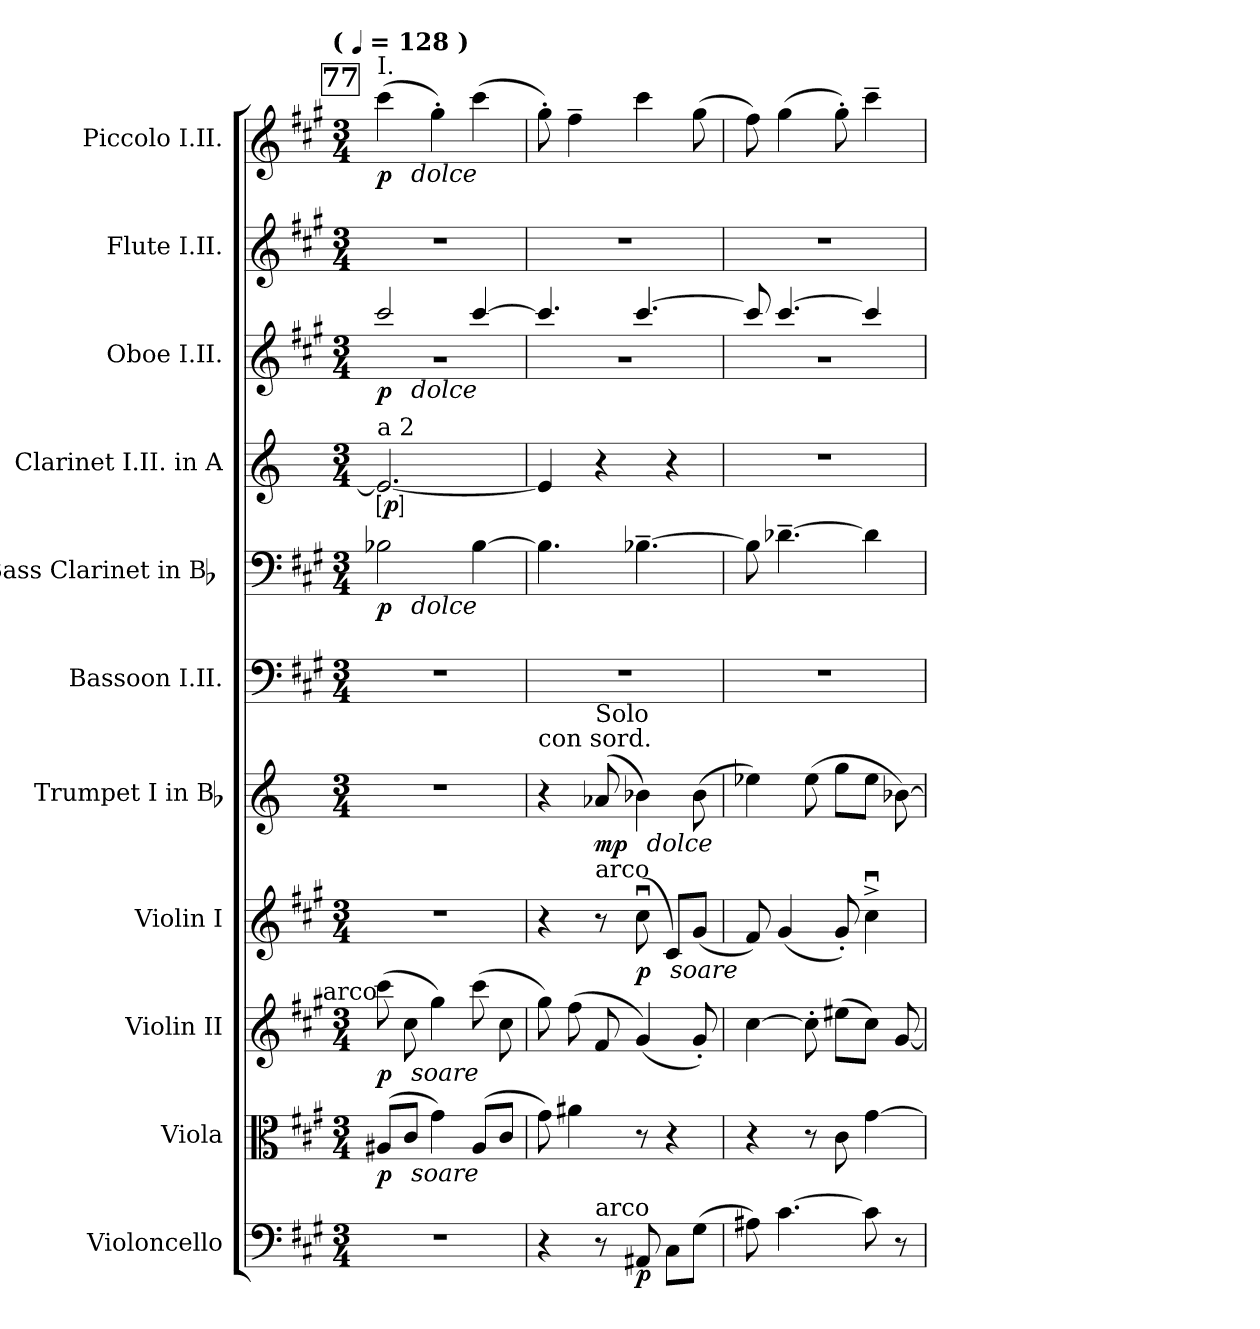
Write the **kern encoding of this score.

**kern	**dynam	**kern	**dynam	**kern	**dynam	**kern	**dynam	**kern	**dynam	**kern	**kern	**dynam	**kern	**dynam	**kern	**dynam	**kern	**kern	**dynam
*part11	*part11	*part10	*part10	*part9	*part9	*part8	*part8	*part7	*part7	*part6	*part5	*part5	*part4	*part4	*part3	*part3	*part2	*part1	*part1
*staff11	*staff11	*staff10	*staff10	*staff9	*staff9	*staff8	*staff8	*staff7	*staff7	*staff6	*staff5	*staff5	*staff4	*staff4	*staff3	*staff3	*staff2	*staff1	*staff1
*I"Violoncello	*	*I"Viola	*	*I"Violin II	*	*I"Violin I	*	*I"Trumpet I in Bb	*	*I"Bassoon I.II.	*I"Bass Clarinet in Bb [C]	*	*I"Clarinet I.II. in A	*	*I"Oboe I.II.	*	*I"Flute I.II.	*I"Piccolo I.II.	*
*I'Vc.	*	*I'Vla.	*	*I'Vln. II	*	*I'Vln. I	*	*I'Tpt.	*	*I'Bsn.	*I'B. Cl.	*	*I'Cl.	*	*I'Ob.	*	*I'Fl.	*I'Picc.	*
*clefF4	*	*clefC3	*	*clefG2	*	*clefG2	*	*clefG2	*	*clefF4	*clefF4	*	*clefG2	*	*clefG2	*	*clefG2	*clefG2	*
*	*	*	*	*	*	*	*	*ITrd1c2	*	*	*	*	*ITrd2c3	*	*	*	*	*ITrd-7c-12	*
*k[f#c#g#]	*	*k[f#c#g#]	*	*k[f#c#g#]	*	*k[f#c#g#]	*	*k[b-e-]	*	*k[f#c#g#]	*k[f#c#g#]	*	*k[f#c#g#]	*	*k[f#c#g#]	*	*k[f#c#g#]	*k[f#c#g#]	*
*A:	*	*A:	*	*A:	*	*A:	*	*B-:	*	*A:	*A:	*	*A:	*	*A:	*	*A:	*A:	*
!!LO:TX:omd:t=( [quarter] = 128 )
*M3/4	*	*M3/4	*	*M3/4	*	*M3/4	*	*M3/4	*	*M3/4	*M3/4	*	*M3/4	*	*M3/4	*	*M3/4	*M3/4	*
*MM128	*	*MM128	*	*MM128	*	*MM128	*	*MM128	*	*MM128	*MM128	*	*MM128	*	*MM128	*	*MM128	*MM128	*
!!LO:REH:place=s1:t=77
=1	=1	=1	=1	=1	=1	=1	=1	=1	=1	=1	=1	=1	=1	=1	=1	=1	=1	=1	=1
*	*	*	*	*	*	*	*	*	*	*	*	*	*	*	*^	*	*	*	*
!	!	!	!	!	!	!	!	!	!	!	!	!	!	!	!	!	!	!	!LO:TX:a:t=I.	!
!	!	!	!	!	!	!	!	!	!	!	!	!	!LO:TX:a:t=a 2	!	!	!	!	!	!	!
!	!	!	!	!LO:TX:a:rj:t=arco	!	!	!	!	!	!	!	!	!	!	!	!	!	!	!	!
!	!	!	!LO:DY:t=%s soare	!	!LO:DY:t=%s soare	!	!	!	!	!	!	!LO:DY:t=%s dolce	!	!LO:DY:ed=brack	!	!	!LO:DY:t=%s dolce	!	!	!LO:DY:t=%s dolce
4%3r	.	(8A#X/L	p	(8ccc#	p	4%3r	.	4%3r	.	4%3r	2B-X	p	2.c#_	p	2ccc#	4%3r	p	4%3r	(4cccc#	p
.	.	8c#/J	.	8cc#	.	.	.	.	.	.	.	.	.	.	.	.	.	.	.	.
.	.	4g#)	.	4gg#)	.	.	.	.	.	.	.	.	.	.	.	.	.	.	4ggg#')	.
.	.	(8A#/L	.	(8ccc#	.	.	.	.	.	.	[4B-	.	.	.	[4ccc#	.	.	.	(4cccc#	.
.	.	8c#/J	.	8cc#	.	.	.	.	.	.	.	.	.	.	.	.	.	.	.	.
=2	=2	=2	=2	=2	=2	=2	=2	=2	=2	=2	=2	=2	=2	=2	=2	=2	=2	=2	=2	=2
!	!	!	!	!	!	!	!	!LO:TX:a:t=con sord.	!	!	!	!	!	!	!	!	!	!	!	!
4r	.	8g#)	.	8gg#)	.	4r	.	4r	.	4%3r	4.B-]	.	4c#]	.	4.ccc#]	4%3r	.	4%3r	8ggg#')	.
.	.	4a#X	.	(8ff#	.	.	.	.	.	.	.	.	.	.	.	.	.	.	4fff#~	.
!	!	!	!	!	!	!	!	!LO:TX:a:t=Solo	!	!	!	!	!	!	!	!	!	!	!	!
!	!	!	!	!	!	!LO:TX:a:t=arco	!	!	!	!	!	!	!	!	!	!	!	!	!	!
!LO:TX:a:t=arco	!	!	!	!	!	!	!	!	!	!	!	!	!	!	!	!	!	!	!	!
!	!	!	!	!	!	!	!	!	!LO:DY:t=%s dolce	!	!	!	!	!	!	!	!	!	!	!
8r	.	.	.	8f#	.	8r	.	(8g-X	mp	.	.	.	4r	.	.	.	.	.	.	.
!	!	!	!	!	!	!	!LO:DY:t=%s soare	!	!	!	!	!	!	!	!	!	!	!	!	!
8AA#X	p	8r	.	(4g#)	.	(8cc#u	p	4a-X)	.	.	[4.B-X~	.	.	.	[4.ccc#	.	.	.	4cccc#	.
8C#\L	.	4r	.	.	.	8c#/L)	.	.	.	.	.	.	4r	.	.	.	.	.	.	.
(8G#\J	.	.	.	8g#')	.	(8g#/J	.	(8a-	.	.	.	.	.	.	.	.	.	.	(8ggg#	.
=3	=3	=3	=3	=3	=3	=3	=3	=3	=3	=3	=3	=3	=3	=3	=3	=3	=3	=3	=3	=3
8A#X)	.	4r	.	[4cc#	.	8f#)	.	4dd-X)	.	4%3r	8B-]	.	4%3r	.	8ccc#]	4%3r	.	4%3r	8fff#)	.
[4.c#	.	.	.	.	.	(4g#	.	.	.	.	[4.d-X~	.	.	.	[4.ccc#	.	.	.	(4ggg#	.
.	.	8r	.	8cc#']	.	.	.	(8dd-	.	.	.	.	.	.	.	.	.	.	.	.
.	.	8c#	.	(8ee#XL	.	8g#')	.	8ffL	.	.	.	.	.	.	.	.	.	.	8ggg#')	.
8c#]	.	[4g#	.	8cc#J)	.	4cc#^u	.	8dd-J	.	.	4d-]	.	.	.	4ccc#]	.	.	.	4cccc#~	.
8r	.	.	.	[8g#	.	.	.	[8a-X)	.	.	.	.	.	.	.	.	.	.	.	.
*	*	*	*	*	*	*	*	*	*	*	*	*	*	*	*v	*v	*	*	*	*
=	=	=	=	=	=	=	=	=	=	=	=	=	=	=	=	=	=	=	=
*-	*-	*-	*-	*-	*-	*-	*-	*-	*-	*-	*-	*-	*-	*-	*-	*-	*-	*-	*-
